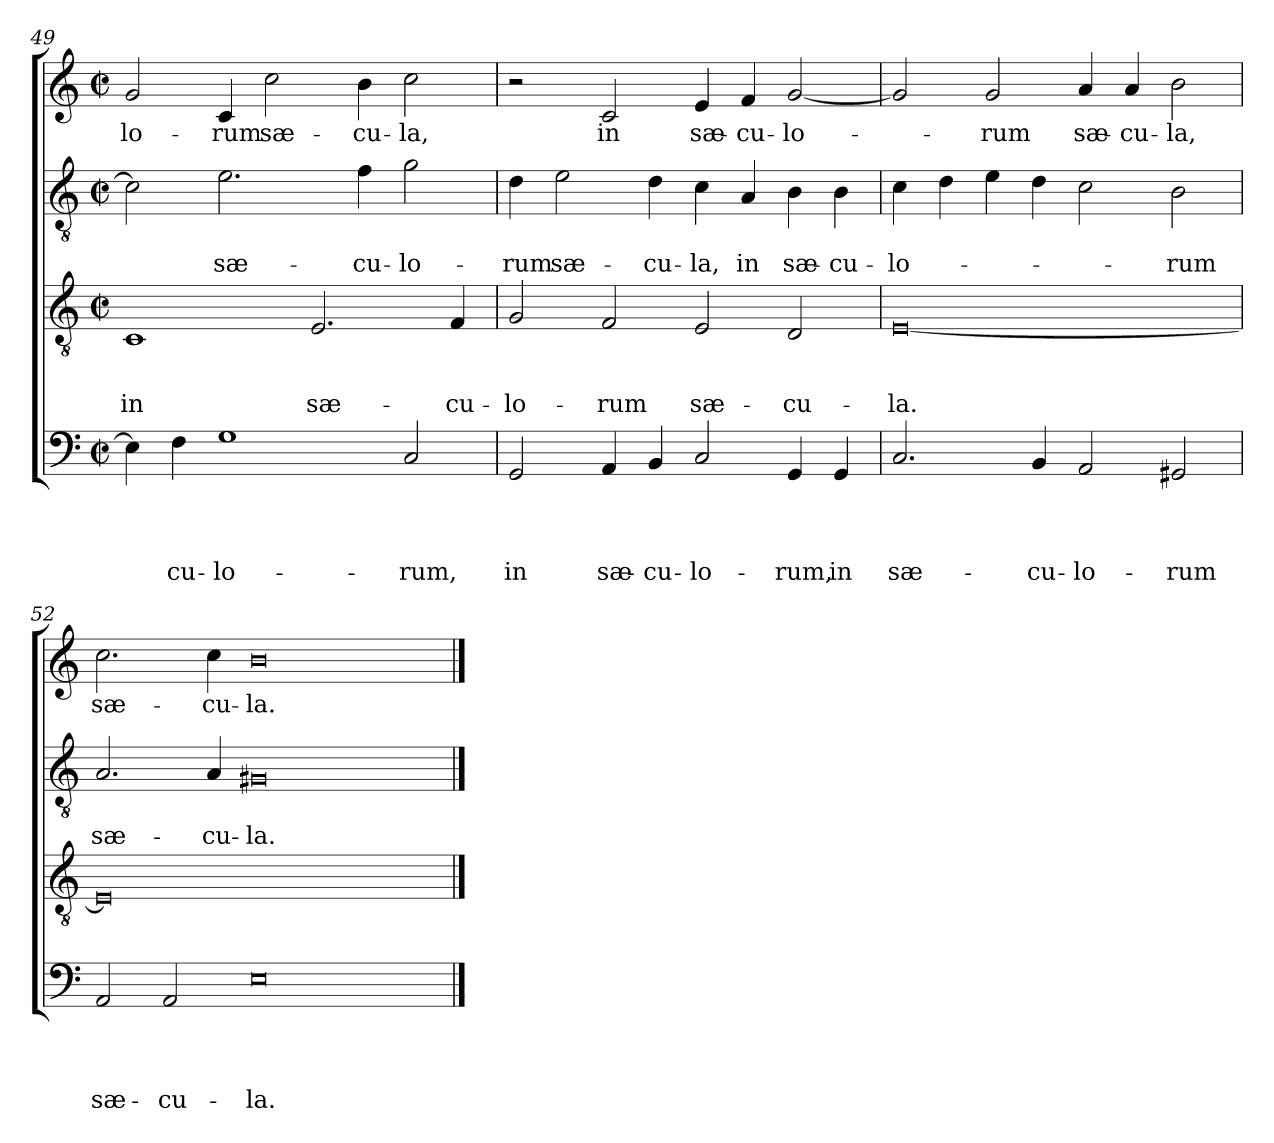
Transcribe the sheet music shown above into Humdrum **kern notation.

**kern	**text	**text	**text	**text	**kern	**text	**text	**text	**kern	**text	**text	**kern	**text
*part4	*part4	*part4	*part4	*part4	*part3	*part3	*part3	*part3	*part2	*part2	*part2	*part1	*part1
*staff4	*staff4	*staff4	*staff4	*staff4	*staff3	*staff3	*staff3	*staff3	*staff2	*staff2	*staff2	*staff1	*staff1
!!LO:LB:g=z
*clefF4	*	*	*	*	*clefGv2	*	*	*	*clefGv2	*	*	*clefG2	*
*k[]	*	*	*	*	*k[]	*	*	*	*k[]	*	*	*k[]	*
*C:	*	*	*	*	*C:	*	*	*	*C:	*	*	*C:	*
*M2/2	*	*	*	*	*M2/2	*	*	*	*M2/2	*	*	*M2/2	*
*met(c|)	*	*	*	*	*met(c|)	*	*	*	*met(c|)	*	*	*met(c|)	*
=49	=49	=49	=49	=49	=49	=49	=49	=49	=49	=49	=49	=49	=49
!	!	!	!	!	!	!	!	!LO:LY:b	!	!	!	!	!LO:LY:b
4E\]	.	.	.	.	1C	.	.	in	2c\]	.	.	2g/	-lo-
!	!	!	!	!LO:LY:b	!	!	!	!	!	!	!	!	!
4F\	.	.	.	-cu-	.	.	.	.	.	.	.	.	.
!	!	!	!	!LO:LY:b	!	!	!	!	!	!	!LO:LY:b	!	!LO:LY:b
1G	.	.	.	-lo-	.	.	.	.	2.e\	.	sæ-	4c/	-rum
!	!	!	!	!	!	!	!	!	!	!	!	!	!LO:LY:b
.	.	.	.	.	.	.	.	.	.	.	.	2cc\	sæ-
!	!	!	!	!	!	!	!	!LO:LY:b	!	!	!	!	!
.	.	.	.	.	2.E/	.	.	sæ-	.	.	.	.	.
!	!	!	!	!	!	!	!	!	!	!	!LO:LY:b	!	!LO:LY:b
.	.	.	.	.	.	.	.	.	4f\	.	-cu-	4b\	-cu-
!	!	!	!	!LO:LY:b	!	!	!	!	!	!	!LO:LY:b	!	!LO:LY:b
2C/	.	.	.	-rum,	.	.	.	.	2g\	.	-lo-	2cc\	-la,
!	!	!	!	!	!	!	!	!LO:LY:b	!	!	!	!	!
.	.	.	.	.	4F/	.	.	-cu-	.	.	.	.	.
=50	=50	=50	=50	=50	=50	=50	=50	=50	=50	=50	=50	=50	=50
!	!	!	!	!LO:LY:b	!	!	!	!LO:LY:b	!	!	!LO:LY:b	!	!
2GG/	.	.	.	in	2G/	.	.	-lo-	4d\	.	-rum	2r	.
!	!	!	!	!	!	!	!	!	!	!	!LO:LY:b	!	!
.	.	.	.	.	.	.	.	.	2e\	.	sæ-	.	.
!	!	!	!	!LO:LY:b	!	!	!	!LO:LY:b	!	!	!	!	!LO:LY:b
4AA/	.	.	.	sæ-	2F/	.	.	-rum	.	.	.	2c/	in
!	!	!	!	!LO:LY:b	!	!	!	!	!	!	!LO:LY:b	!	!
4BB/	.	.	.	-cu-	.	.	.	.	4d\	.	-cu-	.	.
!	!	!	!	!LO:LY:b	!	!	!	!LO:LY:b	!	!	!LO:LY:b	!	!LO:LY:b
2C/	.	.	.	-lo-	2E/	.	.	sæ-	4c\	.	-la,	4e/	sæ-
!	!	!	!	!	!	!	!	!	!	!	!LO:LY:b	!	!LO:LY:b
.	.	.	.	.	.	.	.	.	4A/	.	in	4f/	-cu-
!	!	!	!	!LO:LY:b	!	!	!	!LO:LY:b	!	!	!LO:LY:b	!	!LO:LY:b
4GG/	.	.	.	-rum,	2D/	.	.	-cu-	4B\	.	sæ-	[2g/	-lo-
!	!	!	!	!LO:LY:b	!	!	!	!	!	!	!LO:LY:b	!	!
4GG/	.	.	.	in	.	.	.	.	4B\	.	-cu-	.	.
=51	=51	=51	=51	=51	=51	=51	=51	=51	=51	=51	=51	=51	=51
!	!	!	!	!LO:LY:b	!	!	!	!LO:LY:b	!	!	!LO:LY:b	!	!
2.C/	.	.	.	sæ-	[0E	.	.	-la.	4c\	.	-lo-	2g/]	.
.	.	.	.	.	.	.	.	.	4d\	.	.	.	.
!	!	!	!	!	!	!	!	!	!	!	!	!	!LO:LY:b
.	.	.	.	.	.	.	.	.	4e\	.	.	2g/	-rum
!	!	!	!	!LO:LY:b	!	!	!	!	!	!	!	!	!
4BB/	.	.	.	-cu-	.	.	.	.	4d\	.	.	.	.
!	!	!	!	!LO:LY:b	!	!	!	!	!	!	!	!	!LO:LY:b
2AA/	.	.	.	-lo-	.	.	.	.	2c\	.	.	4a/	sæ-
!	!	!	!	!	!	!	!	!	!	!	!	!	!LO:LY:b
.	.	.	.	.	.	.	.	.	.	.	.	4a/	-cu-
!	!	!	!	!LO:LY:b	!	!	!	!	!	!	!LO:LY:b	!	!LO:LY:b
2GG#X/	.	.	.	-rum	.	.	.	.	2B\	.	-rum	2b\	-la,
=52	=52	=52	=52	=52	=52	=52	=52	=52	=52	=52	=52	=52	=52
!	!	!	!	!LO:LY:b	!	!	!	!	!	!	!LO:LY:b	!	!LO:LY:b
2AA/	.	.	.	sæ-	0E]	.	.	.	2.A/	.	sæ-	2.cc\	sæ-
!	!	!	!	!LO:LY:b	!	!	!	!	!	!	!	!	!
2AA/	.	.	.	-cu-	.	.	.	.	.	.	.	.	.
!	!	!	!	!	!	!	!	!	!	!	!LO:LY:b	!	!LO:LY:b
.	.	.	.	.	.	.	.	.	4A/	.	-cu-	4cc\	-cu-
!	!	!	!	!LO:LY:b	!	!	!	!	!	!	!LO:LY:b	!	!LO:LY:b
0E	.	.	.	-la.	.	.	.	.	0G#X	.	-la.	0b	-la.
.	.	.	.	.	1ryy	.	.	.	.	.	.	.	.
==	==	==	==	==	==	==	==	==	==	==	==	==	==
*-	*-	*-	*-	*-	*-	*-	*-	*-	*-	*-	*-	*-	*-
